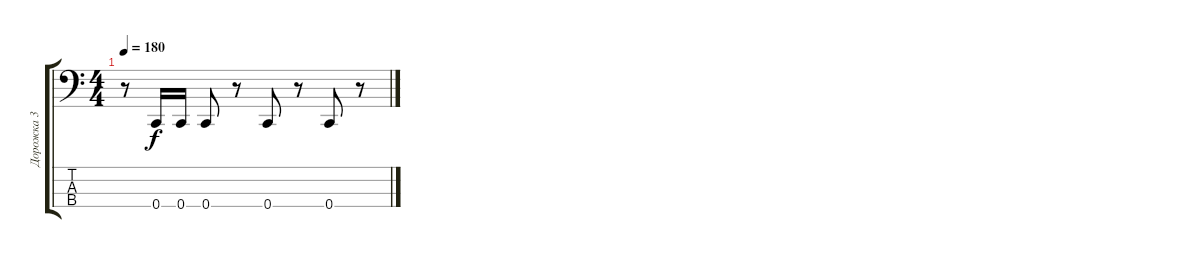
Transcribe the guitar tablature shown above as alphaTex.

\track ("Дорожка 3" "Дорожка 3") {instrument electricbasspick}
\staff {score tabs}
\tuning (Eb2 Bb1 F1 C1) {hide}
\ts (4 4)
\tempo 180
\clef f4
\ks c
r.8{dy f} 0.4.16 0.4.16 0.4.8 r.8 0.4.8 r.8 0.4.8 r.8
